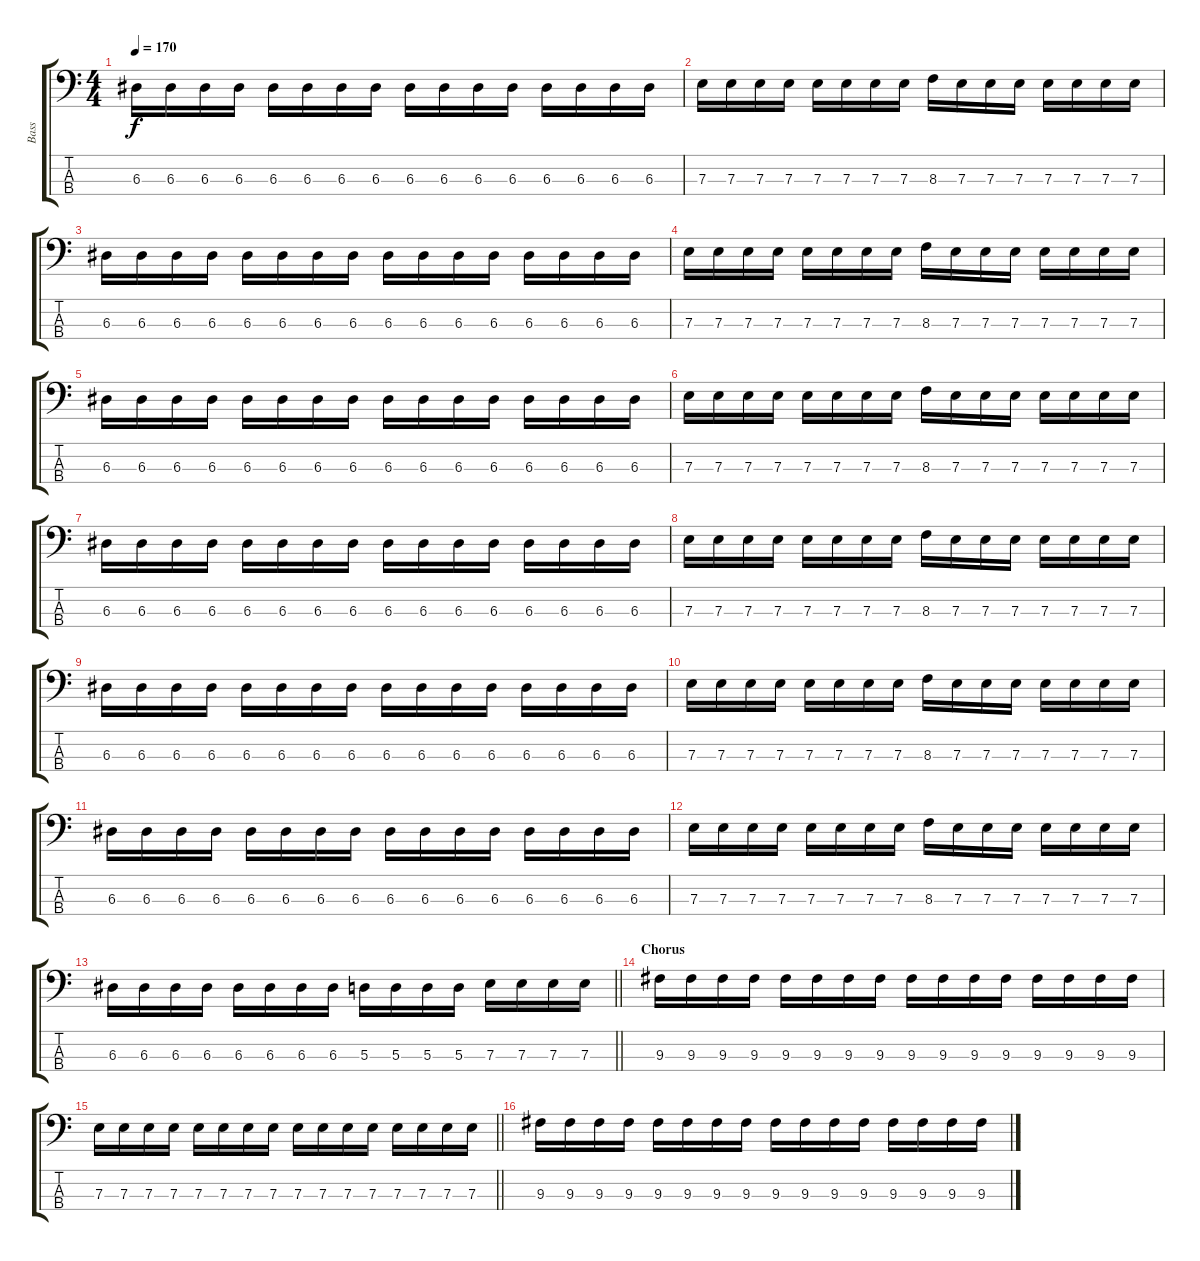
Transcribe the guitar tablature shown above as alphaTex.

\track ("Bass" "Bass") {instrument electricbasspick}
\staff {score tabs}
\tuning (G2 D2 A1 E1) {hide}
\ts (4 4)
\tempo 170
\clef f4
\ks c
6.3.16{dy f} 6.3.16 6.3.16 6.3.16 6.3.16 6.3.16 6.3.16 6.3.16 6.3.16 6.3.16 6.3.16 6.3.16 6.3.16 6.3.16 6.3.16 6.3.16 |
7.3.16 7.3.16 7.3.16 7.3.16 7.3.16 7.3.16 7.3.16 7.3.16 8.3.16 7.3.16 7.3.16 7.3.16 7.3.16 7.3.16 7.3.16 7.3.16 |
6.3.16 6.3.16 6.3.16 6.3.16 6.3.16 6.3.16 6.3.16 6.3.16 6.3.16 6.3.16 6.3.16 6.3.16 6.3.16 6.3.16 6.3.16 6.3.16 |
7.3.16 7.3.16 7.3.16 7.3.16 7.3.16 7.3.16 7.3.16 7.3.16 8.3.16 7.3.16 7.3.16 7.3.16 7.3.16 7.3.16 7.3.16 7.3.16 |
6.3.16 6.3.16 6.3.16 6.3.16 6.3.16 6.3.16 6.3.16 6.3.16 6.3.16 6.3.16 6.3.16 6.3.16 6.3.16 6.3.16 6.3.16 6.3.16 |
7.3.16 7.3.16 7.3.16 7.3.16 7.3.16 7.3.16 7.3.16 7.3.16 8.3.16 7.3.16 7.3.16 7.3.16 7.3.16 7.3.16 7.3.16 7.3.16 |
6.3.16 6.3.16 6.3.16 6.3.16 6.3.16 6.3.16 6.3.16 6.3.16 6.3.16 6.3.16 6.3.16 6.3.16 6.3.16 6.3.16 6.3.16 6.3.16 |
7.3.16 7.3.16 7.3.16 7.3.16 7.3.16 7.3.16 7.3.16 7.3.16 8.3.16 7.3.16 7.3.16 7.3.16 7.3.16 7.3.16 7.3.16 7.3.16 |
6.3.16 6.3.16 6.3.16 6.3.16 6.3.16 6.3.16 6.3.16 6.3.16 6.3.16 6.3.16 6.3.16 6.3.16 6.3.16 6.3.16 6.3.16 6.3.16 |
7.3.16 7.3.16 7.3.16 7.3.16 7.3.16 7.3.16 7.3.16 7.3.16 8.3.16 7.3.16 7.3.16 7.3.16 7.3.16 7.3.16 7.3.16 7.3.16 |
6.3.16 6.3.16 6.3.16 6.3.16 6.3.16 6.3.16 6.3.16 6.3.16 6.3.16 6.3.16 6.3.16 6.3.16 6.3.16 6.3.16 6.3.16 6.3.16 |
7.3.16 7.3.16 7.3.16 7.3.16 7.3.16 7.3.16 7.3.16 7.3.16 8.3.16 7.3.16 7.3.16 7.3.16 7.3.16 7.3.16 7.3.16 7.3.16 |
\barLineRight lightlight
6.3.16 6.3.16 6.3.16 6.3.16 6.3.16 6.3.16 6.3.16 6.3.16 5.3.16 5.3.16 5.3.16 5.3.16 7.3.16 7.3.16 7.3.16 7.3.16 |
\section ("" "Chorus")
9.3.16 9.3.16 9.3.16 9.3.16 9.3.16 9.3.16 9.3.16 9.3.16 9.3.16 9.3.16 9.3.16 9.3.16 9.3.16 9.3.16 9.3.16 9.3.16 |
\barLineRight lightlight
7.3.16 7.3.16 7.3.16 7.3.16 7.3.16 7.3.16 7.3.16 7.3.16 7.3.16 7.3.16 7.3.16 7.3.16 7.3.16 7.3.16 7.3.16 7.3.16 |
9.3.16 9.3.16 9.3.16 9.3.16 9.3.16 9.3.16 9.3.16 9.3.16 9.3.16 9.3.16 9.3.16 9.3.16 9.3.16 9.3.16 9.3.16 9.3.16
